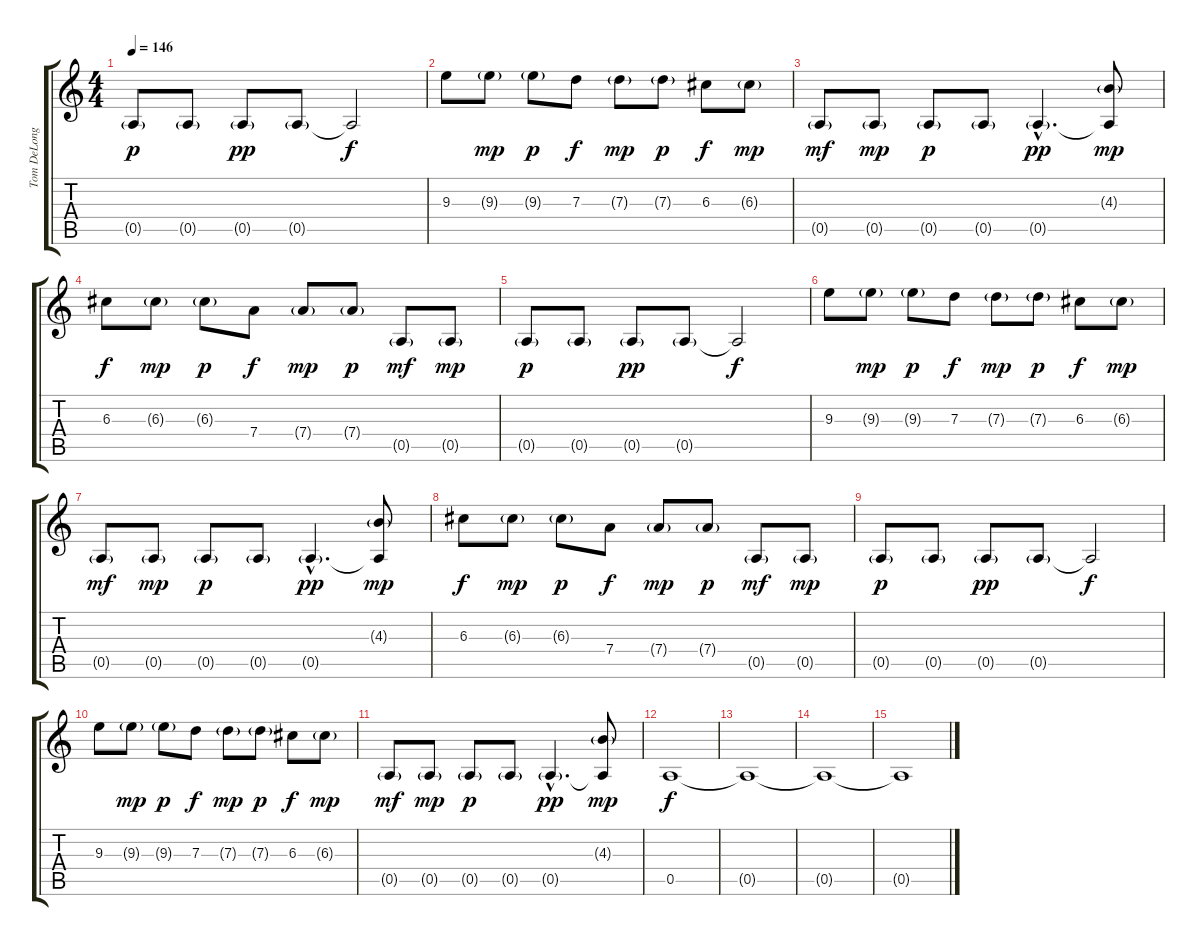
\track ("Tom DeLonge" "Tom DeLong") {instrument distortionguitar}
\staff {score tabs}
\tuning (E4 B3 G3 D3 A2 E2) {hide}
\ts (4 4)
\tempo 146
\clef g2
\ks c
0.5{g}.8{dy p} 0.5{g}.8 0.5{g}.8{dy pp} 0.5{g}.8 0.5{t}.2{dy f} |
9.3.8 9.3{g}.8{dy mp} 9.3{g}.8{dy p} 7.3.8{dy f} 7.3{g}.8{dy mp} 7.3{g}.8{dy p} 6.3.8{dy f} 6.3{g}.8{dy mp} |
0.5{g}.8{dy mf} 0.5{g}.8{dy mp} 0.5{g}.8{dy p} 0.5{g}.8 0.5{g hac}.4{d dy pp} (4.3{g} 0.5{t}).8{dy mp} |
6.3.8{dy f} 6.3{g}.8{dy mp} 6.3{g}.8{dy p} 7.4.8{dy f} 7.4{g}.8{dy mp} 7.4{g}.8{dy p} 0.5{g}.8{dy mf} 0.5{g}.8{dy mp} |
0.5{g}.8{dy p} 0.5{g}.8 0.5{g}.8{dy pp} 0.5{g}.8 0.5{t}.2{dy f} |
9.3.8 9.3{g}.8{dy mp} 9.3{g}.8{dy p} 7.3.8{dy f} 7.3{g}.8{dy mp} 7.3{g}.8{dy p} 6.3.8{dy f} 6.3{g}.8{dy mp} |
0.5{g}.8{dy mf} 0.5{g}.8{dy mp} 0.5{g}.8{dy p} 0.5{g}.8 0.5{g hac}.4{d dy pp} (4.3{g} 0.5{t}).8{dy mp} |
6.3.8{dy f} 6.3{g}.8{dy mp} 6.3{g}.8{dy p} 7.4.8{dy f} 7.4{g}.8{dy mp} 7.4{g}.8{dy p} 0.5{g}.8{dy mf} 0.5{g}.8{dy mp} |
0.5{g}.8{dy p} 0.5{g}.8 0.5{g}.8{dy pp} 0.5{g}.8 0.5{t}.2{dy f} |
9.3.8 9.3{g}.8{dy mp} 9.3{g}.8{dy p} 7.3.8{dy f} 7.3{g}.8{dy mp} 7.3{g}.8{dy p} 6.3.8{dy f} 6.3{g}.8{dy mp} |
0.5{g}.8{dy mf} 0.5{g}.8{dy mp} 0.5{g}.8{dy p} 0.5{g}.8 0.5{g hac}.4{d dy pp} (4.3{g} 0.5{t}).8{dy mp} |
0.5.1{dy f} |
0.5{t}.1 |
0.5{t}.1 |
0.5{t}.1
